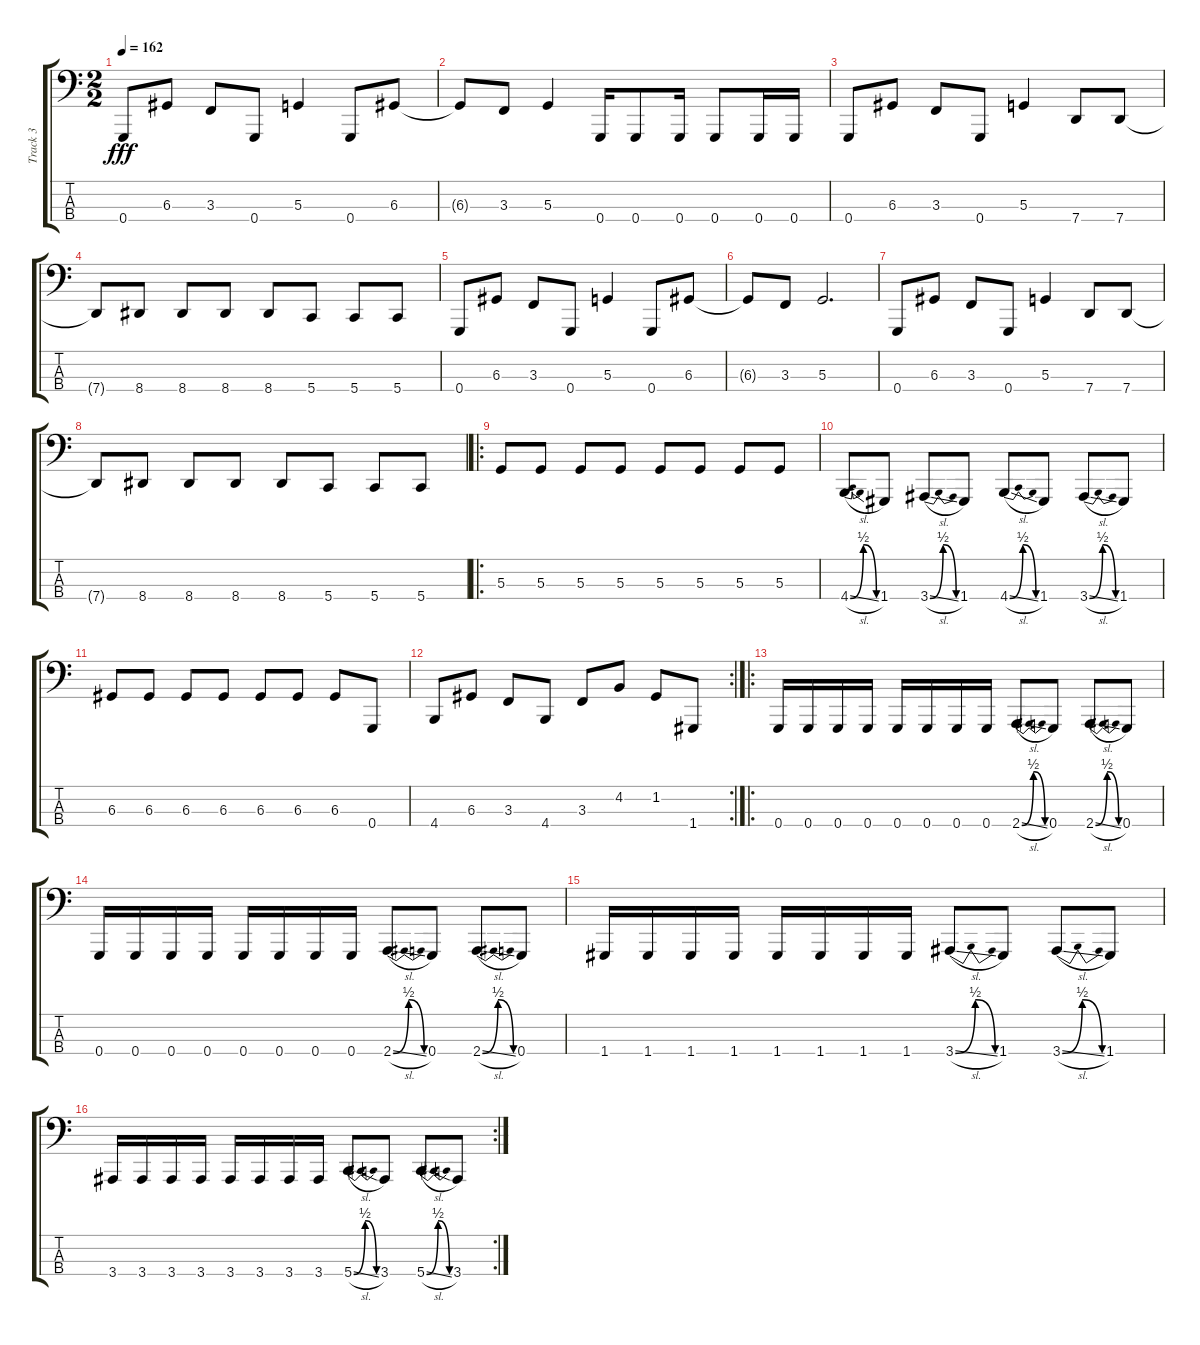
\track ("Track 3" "Track 3") {instrument electricbasspick}
\staff {score tabs}
\tuning (C2 G1 D1 G0) {hide}
\ts (2 2)
\tempo 162
\clef f4
\ks c
0.4.8{dy fff} 6.3.8 3.3.8 0.4.8 5.3.4 0.4.8 6.3.8 |
6.3{t}.8 3.3.8 5.3.4 0.4.16 0.4.8 0.4.16 0.4.8 0.4.16 0.4.16 |
0.4.8 6.3.8 3.3.8 0.4.8 5.3.4 7.4.8 7.4.8 |
7.4{t}.8 8.4.8 8.4.8 8.4.8 8.4.8 5.4.8 5.4.8 5.4.8 |
0.4.8 6.3.8 3.3.8 0.4.8 5.3.4 0.4.8 6.3.8 |
6.3{t}.8 3.3.8 5.3.2{d} |
0.4.8 6.3.8 3.3.8 0.4.8 5.3.4 7.4.8 7.4.8 |
7.4{t}.8 8.4.8 8.4.8 8.4.8 8.4.8 5.4.8 5.4.8 5.4.8 |
\ro
5.3.8 5.3.8 5.3.8 5.3.8 5.3.8 5.3.8 5.3.8 5.3.8 |
4.4{be (bendrelease 0 0 15 2 45 2 60 0) sl}.8 1.4.8 3.4{be (bendrelease 0 0 15 2 45 2 60 0) sl}.8 1.4.8 4.4{be (bendrelease 0 0 15 2 45 2 60 0) sl}.8 1.4.8 3.4{be (bendrelease 0 0 15 2 45 2 60 0) sl}.8 1.4.8 |
6.3.8 6.3.8 6.3.8 6.3.8 6.3.8 6.3.8 6.3.8 0.4.8 |
\rc 2
4.4.8 6.3.8 3.3.8 4.4.8 3.3.8 4.2.8 1.2.8 1.4.8 |
\ro
0.4.16 0.4.16 0.4.16 0.4.16 0.4.16 0.4.16 0.4.16 0.4.16 2.4{be (bendrelease 0 0 15 2 45 2 60 0) sl}.8 0.4.8 2.4{be (bendrelease 0 0 15 2 45 2 60 0) sl}.8 0.4.8 |
0.4.16 0.4.16 0.4.16 0.4.16 0.4.16 0.4.16 0.4.16 0.4.16 2.4{be (bendrelease 0 0 15 2 45 2 60 0) sl}.8 0.4.8 2.4{be (bendrelease 0 0 15 2 45 2 60 0) sl}.8 0.4.8 |
1.4.16 1.4.16 1.4.16 1.4.16 1.4.16 1.4.16 1.4.16 1.4.16 3.4{be (bendrelease 0 0 15 2 45 2 60 0) sl}.8 1.4.8 3.4{be (bendrelease 0 0 15 2 45 2 60 0) sl}.8 1.4.8 |
\rc 2
3.4.16 3.4.16 3.4.16 3.4.16 3.4.16 3.4.16 3.4.16 3.4.16 5.4{be (bendrelease 0 0 15 2 45 2 60 0) sl}.8 3.4.8 5.4{be (bendrelease 0 0 15 2 45 2 60 0) sl}.8 3.4.8
